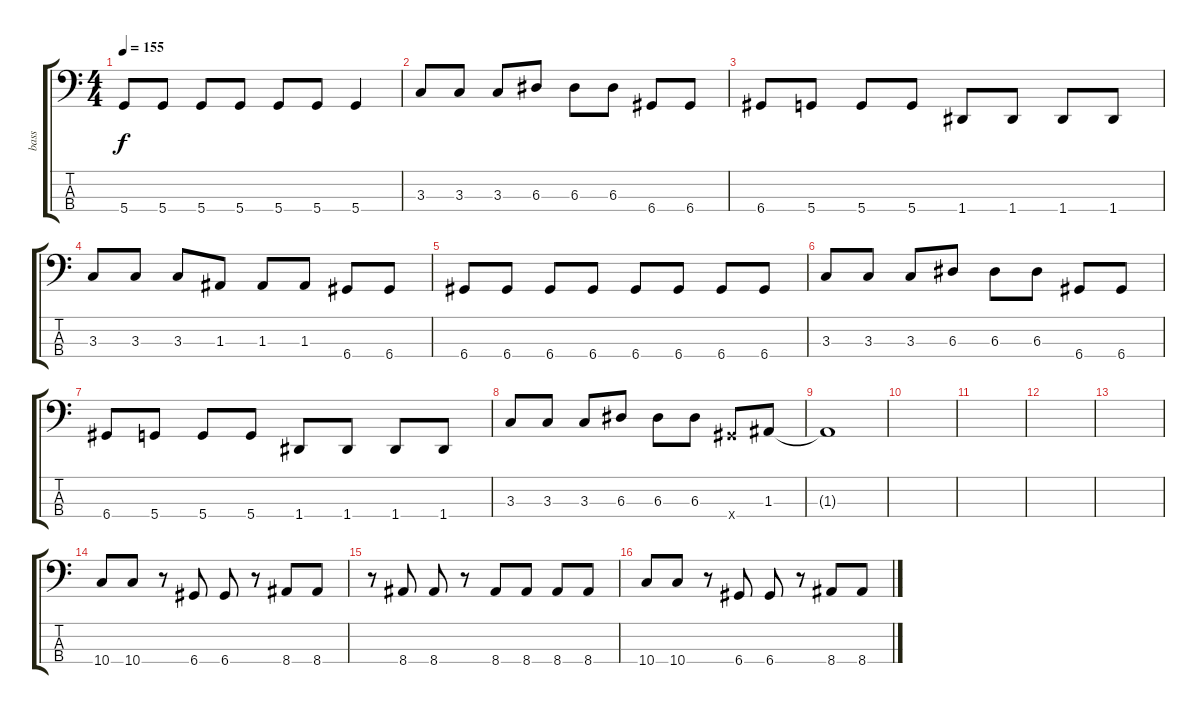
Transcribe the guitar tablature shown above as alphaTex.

\track ("bass" "bass") {instrument electricbassfinger}
\staff {score tabs}
\tuning (G2 D2 A1 D1) {hide}
\ts (4 4)
\tempo 155
\clef f4
\ks c
5.4.8{dy f} 5.4.8 5.4.8 5.4.8 5.4.8 5.4.8 5.4.4 |
3.3.8 3.3.8 3.3.8 6.3.8 6.3.8 6.3.8 6.4.8 6.4.8 |
6.4.8 5.4.8 5.4.8 5.4.8 1.4.8 1.4.8 1.4.8 1.4.8 |
3.3.8 3.3.8 3.3.8 1.3.8 1.3.8 1.3.8 6.4.8 6.4.8 |
6.4.8 6.4.8 6.4.8 6.4.8 6.4.8 6.4.8 6.4.8 6.4.8 |
3.3.8 3.3.8 3.3.8 6.3.8 6.3.8 6.3.8 6.4.8 6.4.8 |
6.4.8 5.4.8 5.4.8 5.4.8 1.4.8 1.4.8 1.4.8 1.4.8 |
3.3.8 3.3.8 3.3.8 6.3.8 6.3.8 6.3.8 6.4{x}.8 1.3.8 |
1.3{t}.1 |
|
|
|
|
10.4.8 10.4.8 r.8 6.4.8 6.4.8 r.8 8.4.8 8.4.8 |
r.8 8.4.8 8.4.8 r.8 8.4.8 8.4.8 8.4.8 8.4.8 |
10.4.8 10.4.8 r.8 6.4.8 6.4.8 r.8 8.4.8 8.4.8
